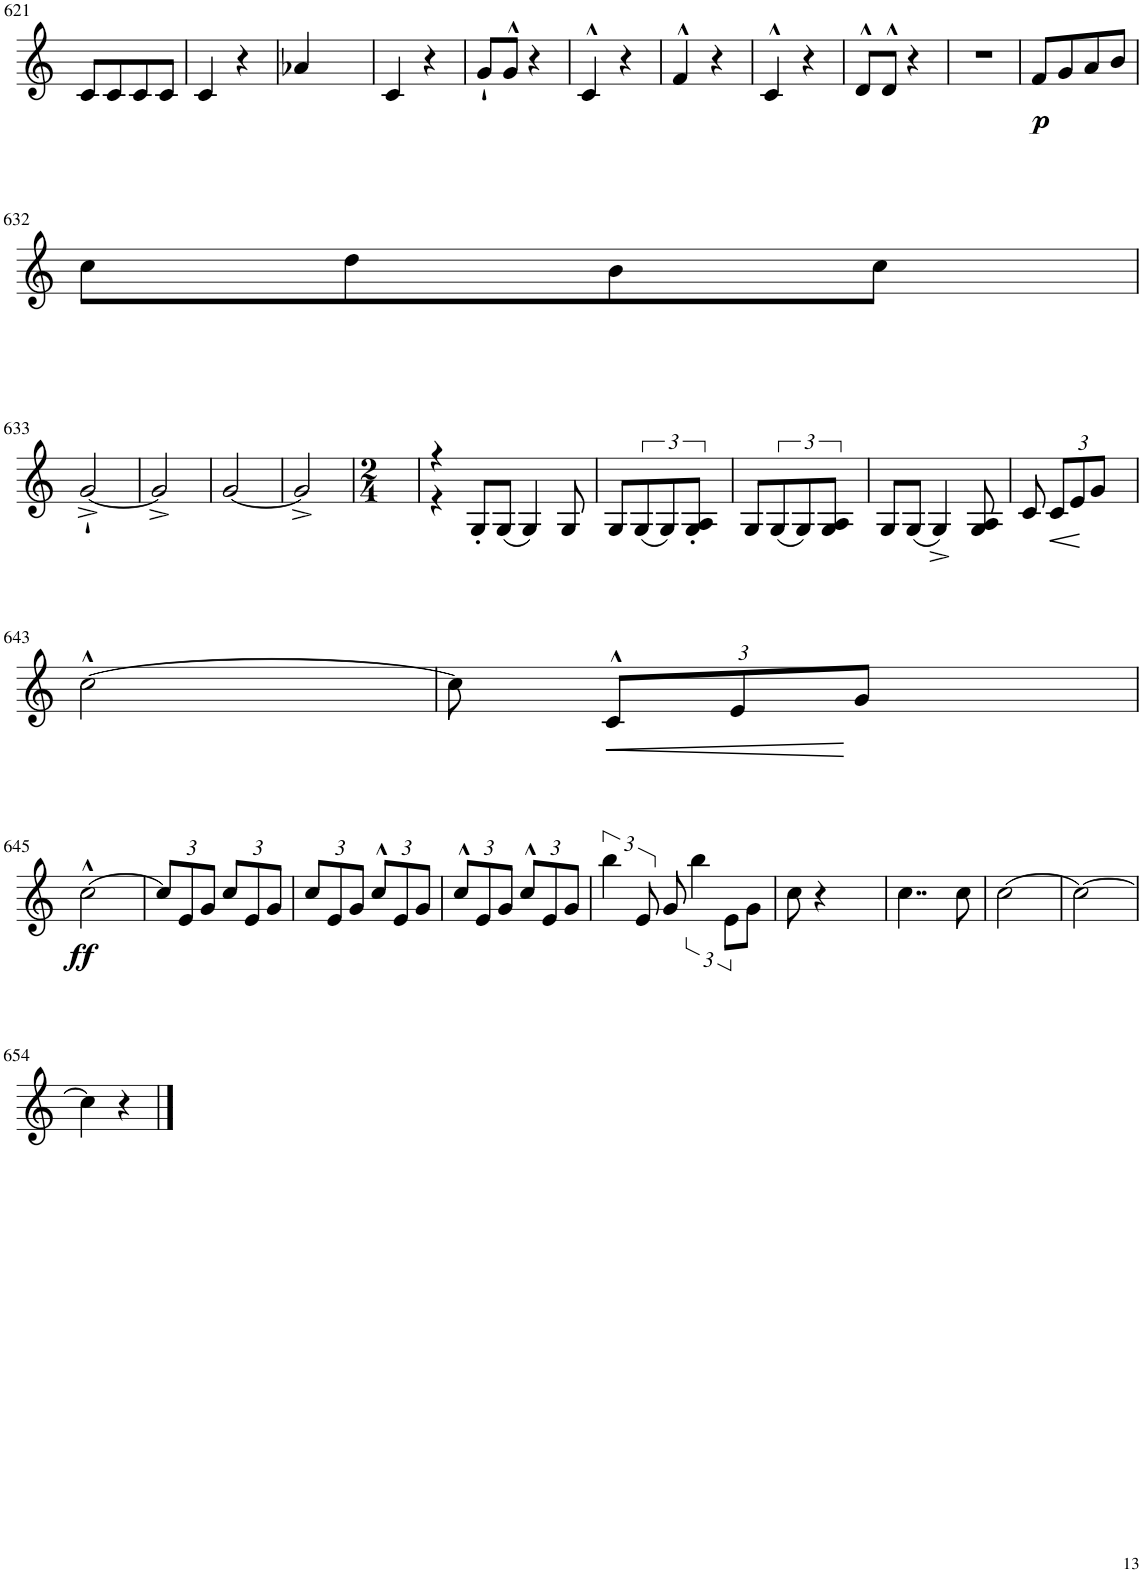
**kern	**dynam
*part1	*part1
*staff1	*staff1
!!LO:PB:g=z
*clefG2	*
*k[]	*
*M2/4	*
=621	=621
8c/L	.
8c/	.
8c/	.
8c/J	.
=622	=622
4c/	.
4r	.
=623	=623
4a-X/	.
4ryy	.
=624	=624
4c/	.
4r	.
=625	=625
8g`/L	.
8g^^/J	.
4r	.
=626	=626
4c^^/	.
4r	.
=627	=627
4f^^/	.
4r	.
=628	=628
4c^^/	.
4r	.
=629	=629
8d^^/L	.
8d^^/J	.
4r	.
=630	=630
2r	.
=631	=631
!	!LO:DY:b
8f/L	p
8g/	.
8a/	.
8b/J	.
!!LO:LB:g=z
=632	=632
8cc\L	.
8dd\	.
8b\	.
8cc\J	.
!!LO:LB:g=z
=633	=633
[<2g^`/	.
=634	=634
2g^/]	.
=635	=635
[<2g/	.
=636	=636
2g^/]	.
=637	=637
*M2/4	*
2ryy	.
=638	=638
*^	*
4r	4r	.
8G'/L	2ryy	.
(<8G/J	.	.
4G/)	.	.
8G/	8ryy	.
*v	*v	*
=639	=639
8G/L	.
(<12G/	.
12G/)	.
12G/' 12A/'J	.
8ryy	.
=640	=640
8G/L	.
(<12G/	.
12G/)	.
12G/ 12A/J	.
8ryy	.
=641	=641
8G/L	.
(<8G/J	.
4G^/)	.
8G/ 8A/	.
=642	=642
8c/	.
*Xbrackettup	*
!	!LO:HP:b
12c/L	<
12e/	.
12g/J	.
8ryy	.
!!LO:LB:g=z
=643	=643
[>2cc^^\	.
=644	=644
8cc\]	.
12c^^/L	.
12e/	.
12g/J	[
8ryy	.
!!LO:LB:g=z
=645	=645
!	!LO:DY:b
[>2cc^^\	ff
=646	=646
12cc/L]	.
12e/	.
12g/J	.
12cc/L	.
12e/	.
12g/J	.
=647	=647
12cc/L	.
12e/	.
12g/J	.
12cc^^/L	.
12e/	.
12g/J	.
=648	=648
12cc^^/L	.
12e/	.
12g/J	.
12cc^^/L	.
12e/	.
12g/J	.
=649	=649
*brackettup	*
6bb\	.
12e/	.
8g/	.
[8bb\	.
24ryy	.
12e\L	.
8g\J	.
=650	=650
8cc\	.
24bb\]	.
4r	.
8ryy	.
=651	=651
4..cc\	.
[16cc\	.
=652	=652
[>2cc\	.
16cc\]	.
=653	=653
2cc\_	.
!!LO:LB:g=z
=654	=654
4cc\]	.
4r	.
==	==
*-	*-
